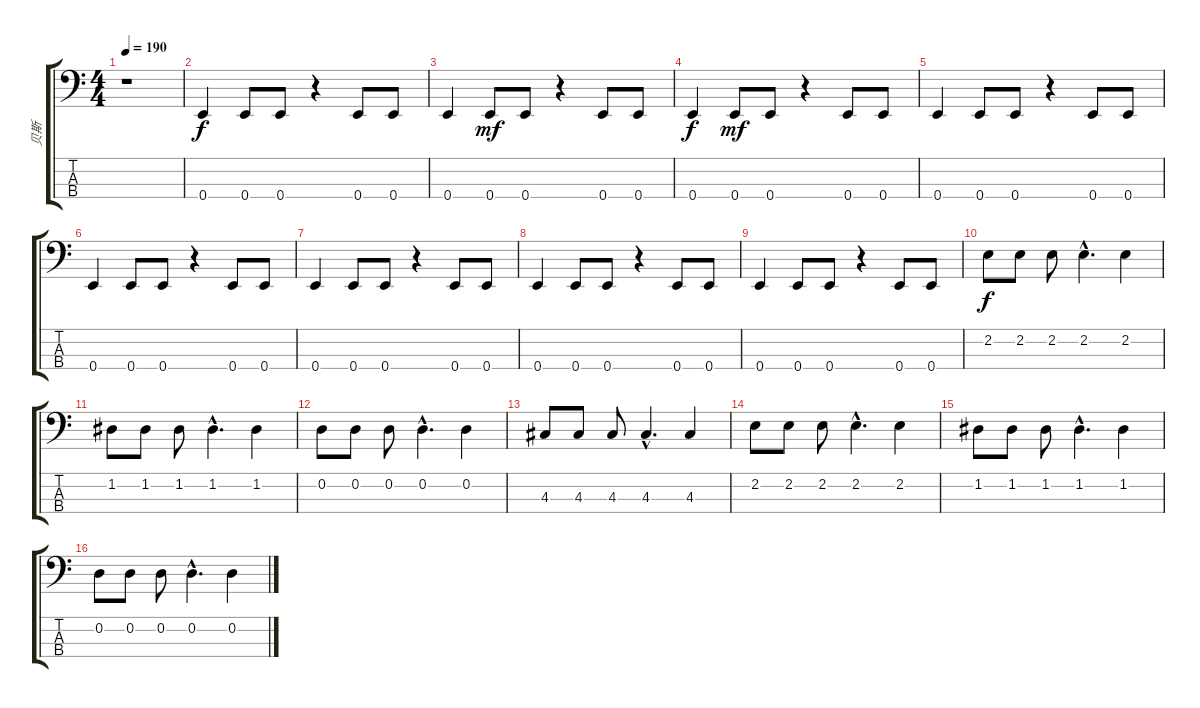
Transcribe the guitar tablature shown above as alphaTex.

\track ("贝斯" "贝斯") {instrument electricbasspick}
\staff {score tabs}
\tuning (G2 D2 A1 E1) {hide}
\ts (4 4)
\tempo 190
\clef f4
\ks c
r.1{dy f instrument electricbasspick} |
0.4.4 0.4.8 0.4.8 r.4 0.4.8 0.4.8 |
0.4.4 0.4.8{dy mf} 0.4.8 r.4 0.4.8 0.4.8 |
0.4.4{dy f} 0.4.8{dy mf} 0.4.8 r.4 0.4.8 0.4.8 |
0.4.4 0.4.8 0.4.8 r.4 0.4.8 0.4.8 |
0.4.4 0.4.8 0.4.8 r.4 0.4.8 0.4.8 |
0.4.4 0.4.8 0.4.8 r.4 0.4.8 0.4.8 |
0.4.4 0.4.8 0.4.8 r.4 0.4.8 0.4.8 |
0.4.4 0.4.8 0.4.8 r.4 0.4.8 0.4.8 |
2.2.8{dy f} 2.2.8 2.2.8 2.2{hac}.4{d} 2.2.4 |
1.2.8 1.2.8 1.2.8 1.2{hac}.4{d} 1.2.4 |
0.2.8 0.2.8 0.2.8 0.2{hac}.4{d} 0.2.4 |
4.3.8 4.3.8 4.3.8 4.3{hac}.4{d} 4.3.4 |
2.2.8 2.2.8 2.2.8 2.2{hac}.4{d} 2.2.4 |
1.2.8 1.2.8 1.2.8 1.2{hac}.4{d} 1.2.4 |
0.2.8 0.2.8 0.2.8 0.2{hac}.4{d} 0.2.4
